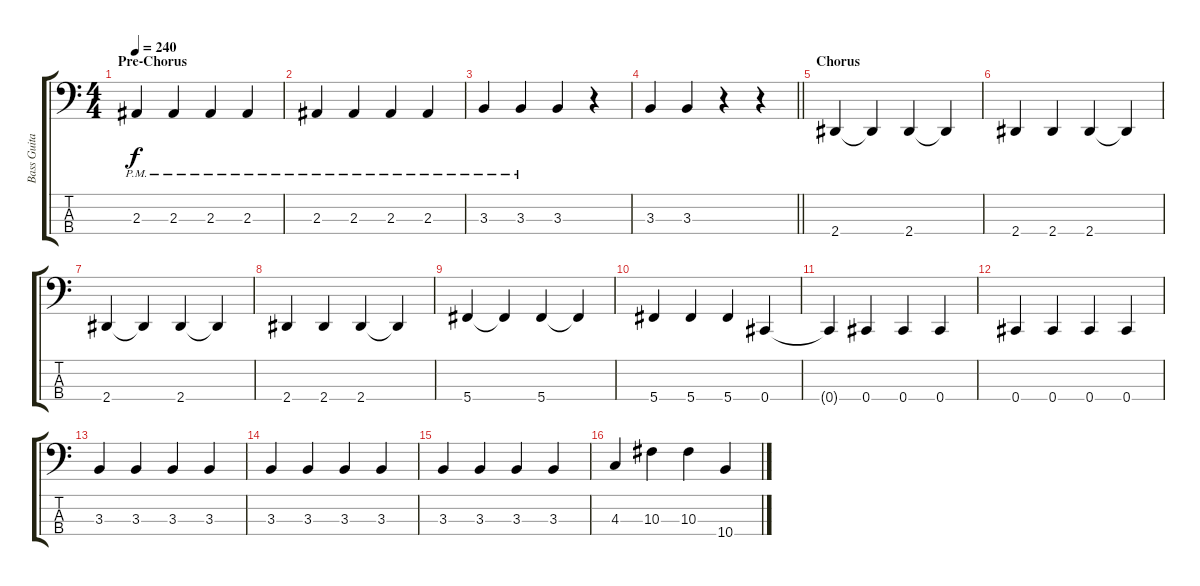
\track ("Bass Guitar" "Bass Guita") {instrument electricbassfinger}
\staff {score tabs}
\tuning (Gb2 Db2 Ab1 Db1) {hide}
\ts (4 4)
\section ("" "Pre-Chorus")
\tempo 240
\clef f4
\ks c
2.3{pm}.4{dy f volume 13} 2.3{pm}.4 2.3{pm}.4 2.3{pm}.4 |
2.3{pm}.4 2.3{pm}.4 2.3{pm}.4 2.3{pm}.4 |
3.3{pm}.4 3.3{pm}.4 3.3.4 r.4 |
\barLineRight lightlight
3.3.4 3.3.4 r.4 r.4 |
\section ("" "Chorus")
2.4.4 2.4{t}.4 2.4.4 2.4{t}.4 |
2.4.4 2.4.4 2.4.4 2.4{t}.4 |
2.4.4 2.4{t}.4 2.4.4 2.4{t}.4 |
2.4.4 2.4.4 2.4.4 2.4{t}.4 |
5.4.4 5.4{t}.4 5.4.4 5.4{t}.4 |
5.4.4 5.4.4 5.4.4 0.4.4 |
0.4{t}.4 0.4.4 0.4.4 0.4.4 |
0.4.4 0.4.4 0.4.4 0.4.4 |
3.3.4 3.3.4 3.3.4 3.3.4 |
3.3.4 3.3.4 3.3.4 3.3.4 |
3.3.4 3.3.4 3.3.4 3.3.4 |
4.3.4 10.3.4 10.3.4 10.4.4
